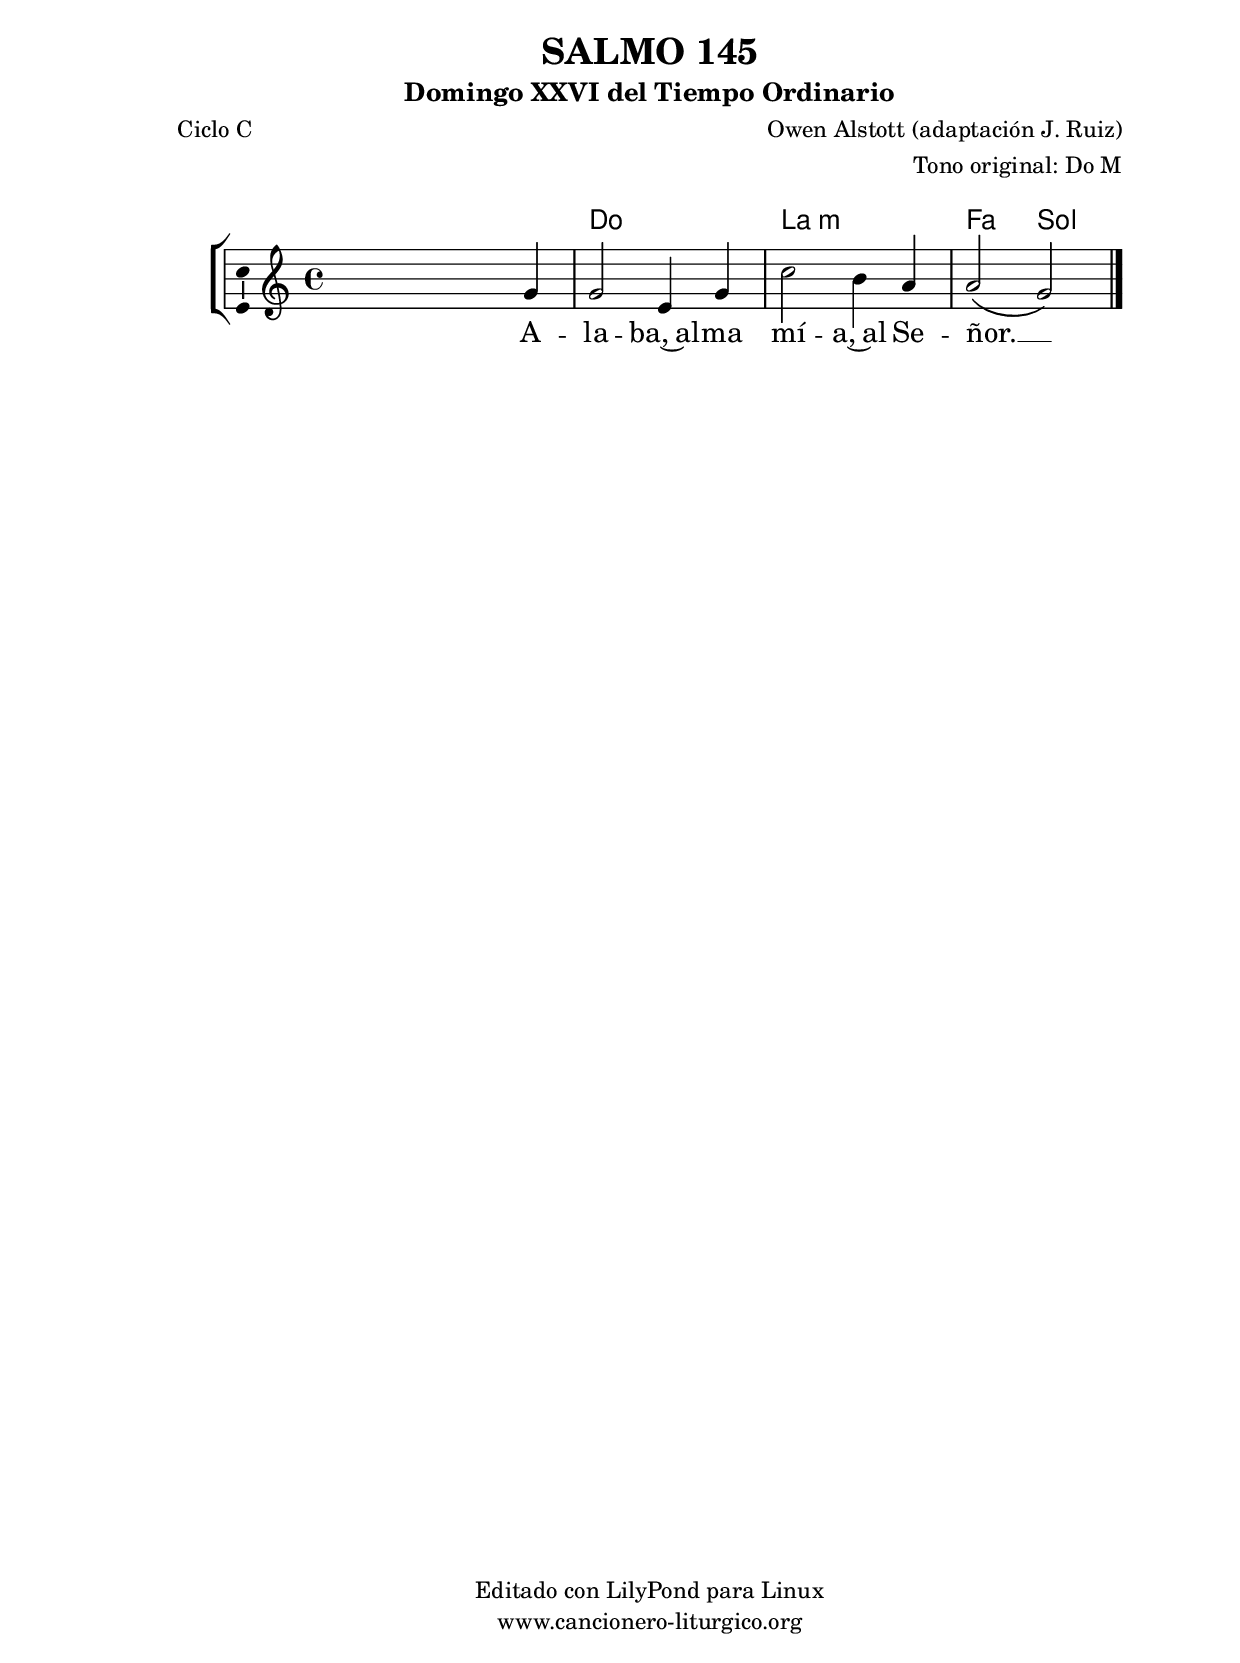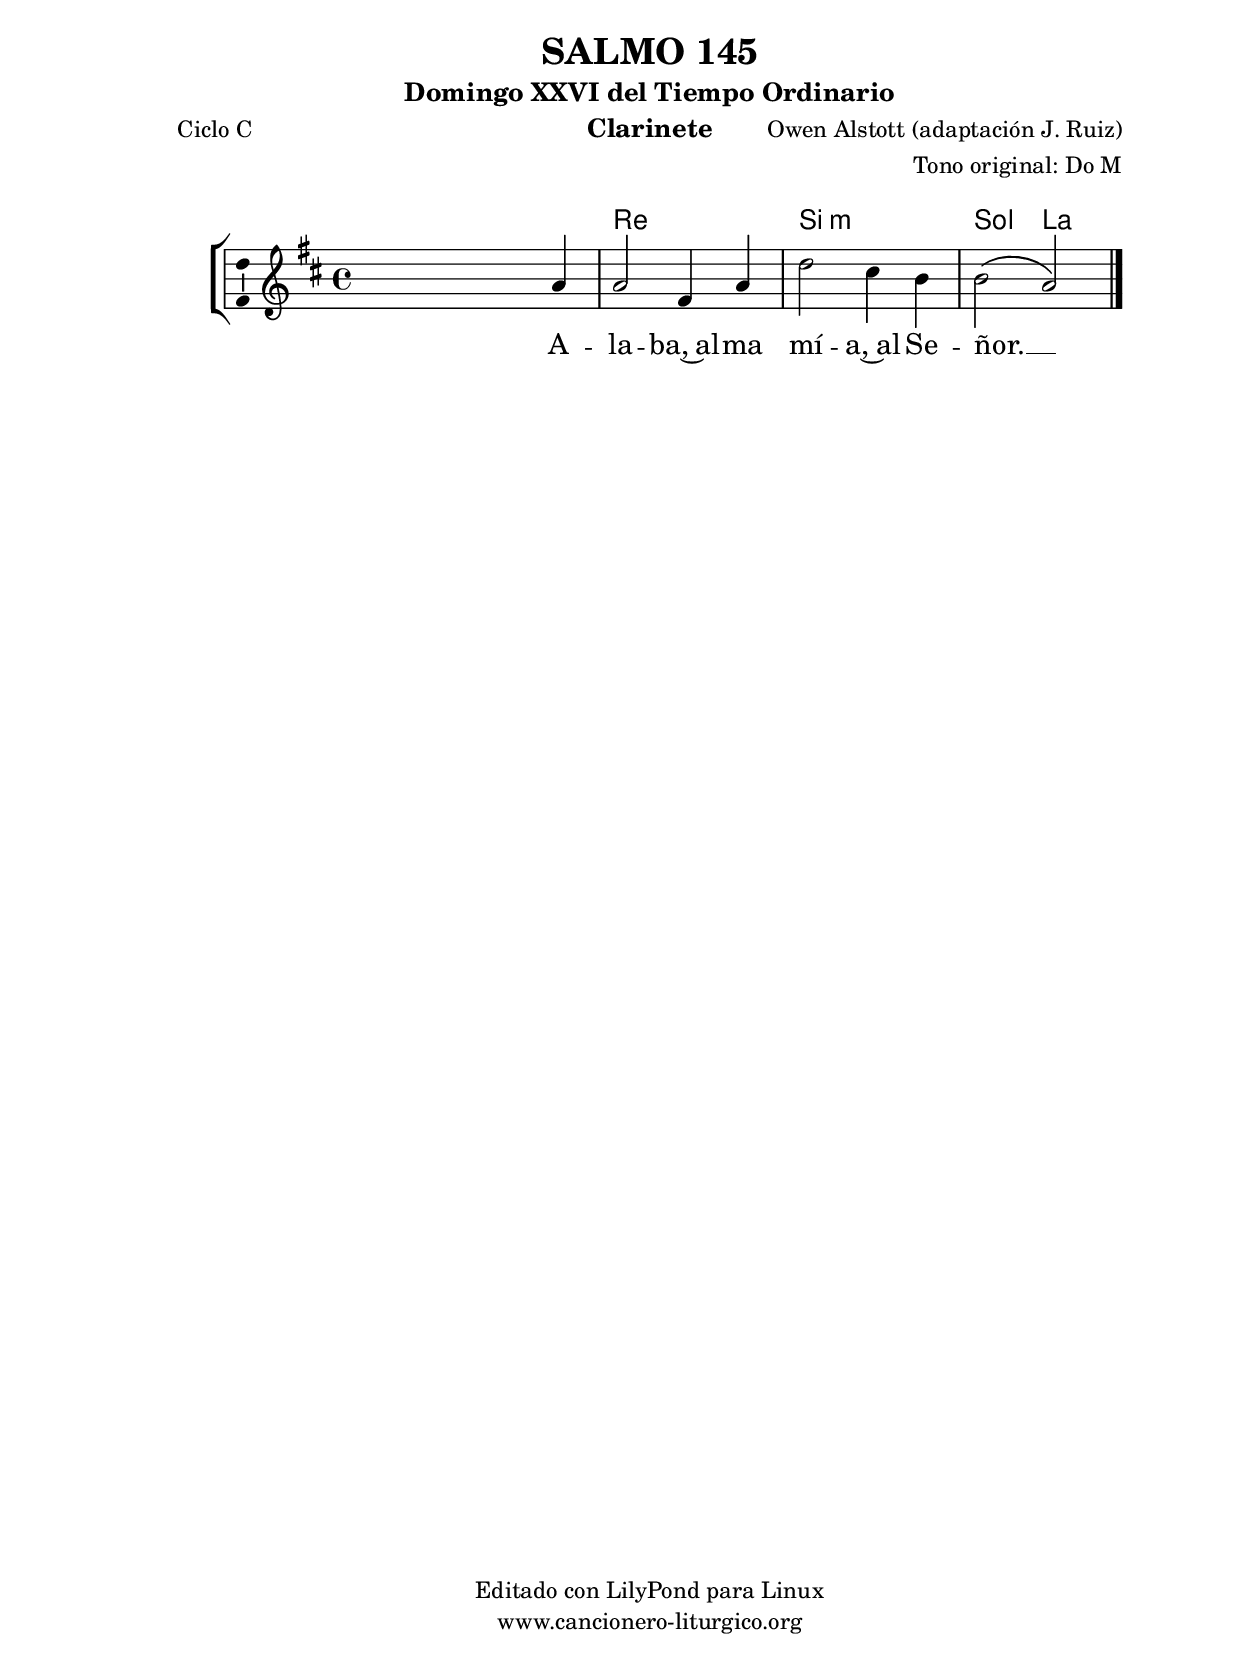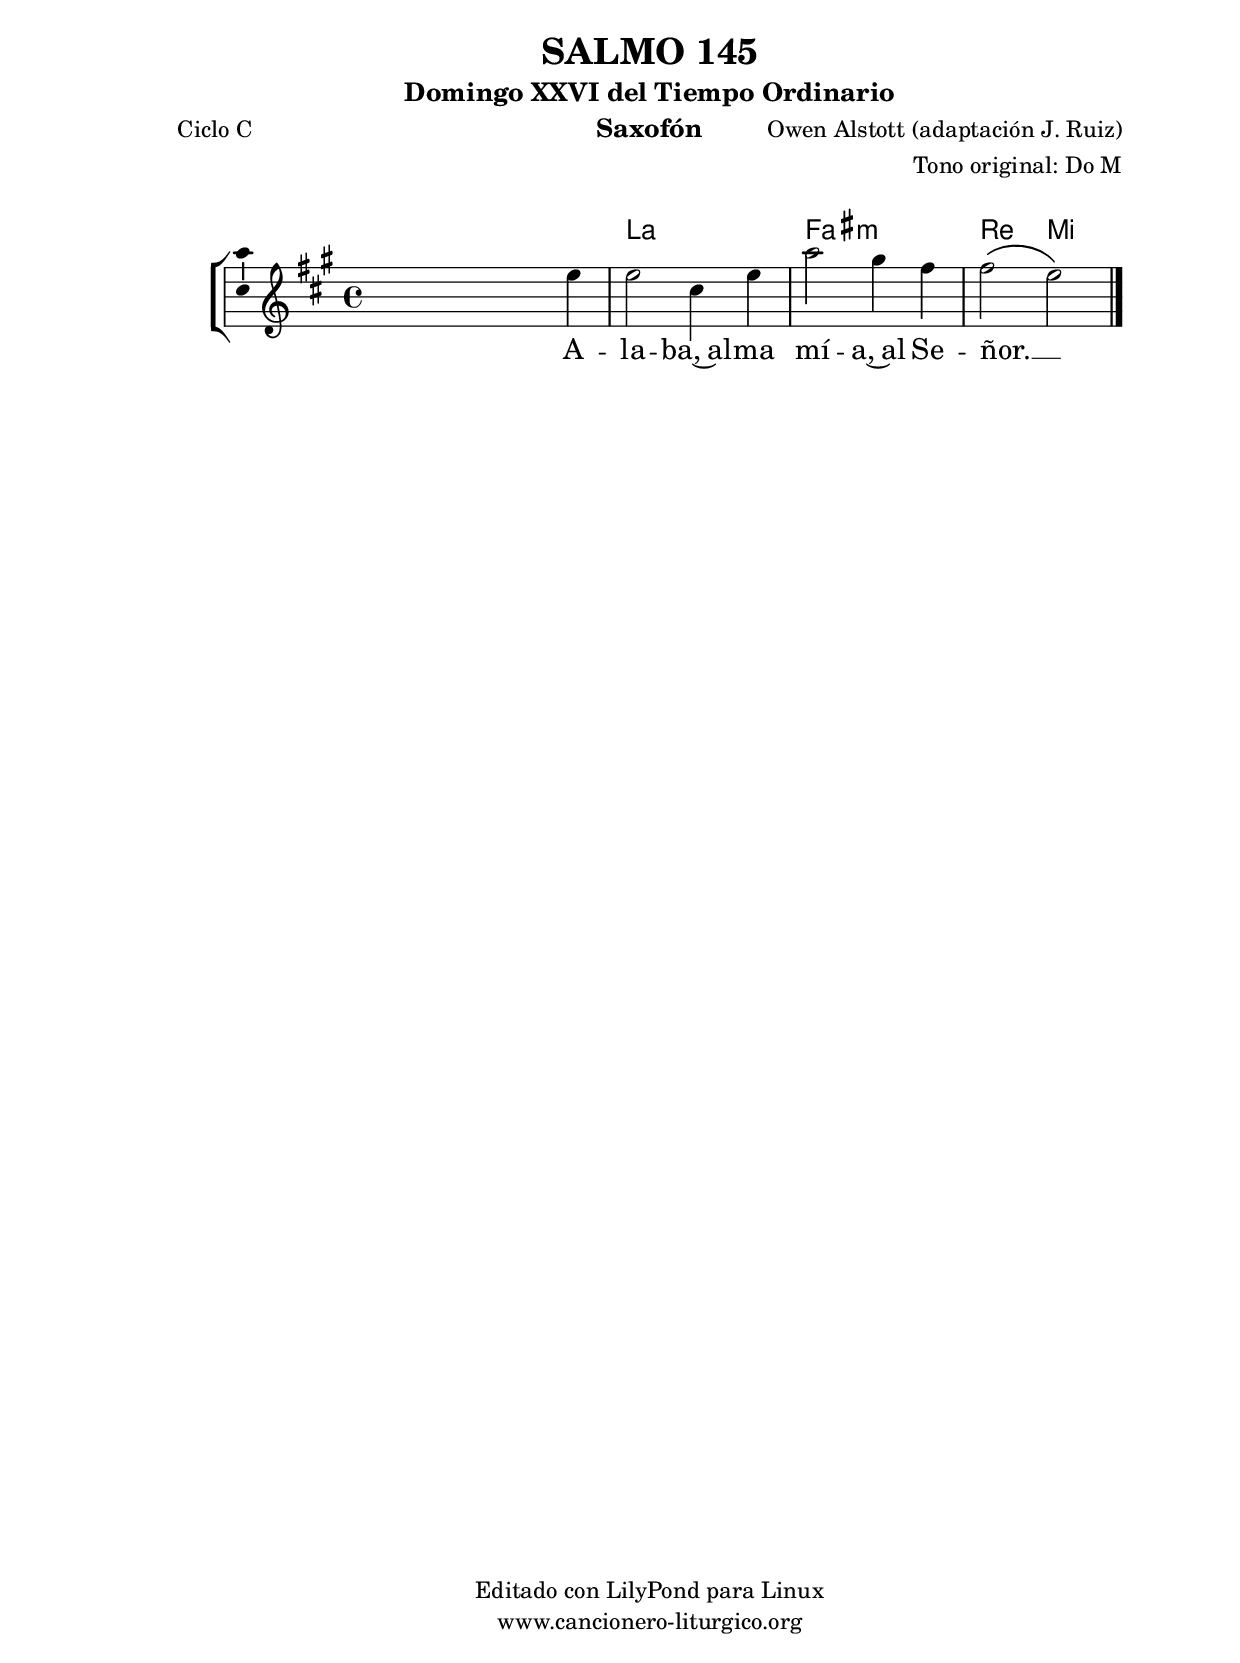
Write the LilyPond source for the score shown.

%
%para convertir .midi en .wav:
%timidity filename.midi -Ow -o finename.wav
%
%
%Para convertir de .wav a .mp3:
%lame -h -m j filename.wav
%
%
%para escuchar el midi:
%timidity nombrefichero.midi
%


%versión de lilypond para la que se ha escrito esta partitura:
\version "2.16.0"

	%Tamaño papel
	#(set-default-paper-size "a4")
	%Tamaño partitura
	#(set-global-staff-size 20)
	%No responde al pulsar sobre una nota
	#(ly:set-option 'point-and-click #f)

%parámetros del encabezamiento:
\header {
	title = "SALMO 145"
	subtitle = "Domingo XXVI del Tiempo Ordinario"
	composer = "Owen Alstott (adaptación J. Ruiz)"
	poet = "Ciclo C"
	meter = ""
	arranger = "Tono original: Do M"
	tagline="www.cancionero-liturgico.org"
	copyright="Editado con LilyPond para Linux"
	}

%parámetros asociados al papel:
\paper  {
	oddHeaderMarkup = \markup {\fill-line { \on-the-fly #not-first-page \fromproperty #'header:title \on-the-fly #not-first-page \fromproperty #'header:composer }}
	evenHeaderMarkup = \markup {\fill-line { \fromproperty #'header:composer \fromproperty #'header:title }}
	#(set-paper-size "a4")
	print-page-number = ##f
	first-page-number = 1
	print-first-page-number = ##f
%	head-separation = 3.0 \cm
	top-margin = 2.0 \cm
	bottom-margin = 0.5\cm
%%%	bottom-margin = -1.0\cm
	left-margin = 3.0 \cm
	line-width = 16.0 \cm 
	indent = 8\mm
	interscoreline = 2.\mm
	between-system-space = 15\mm
%	para que las partituras no llenen la hoja:
	ragged-bottom = ##t
%	idem para la última hoja:
	ragged-last-bottom = ##f
%	para que las partituras llenen el ancho del papel:
	ragged-last = ##f
	after-title-space = 2.5 \cm
%page-count=1
%system-count=8

	%Flexible Vertical Spacing
%	markup-markup-spacing =
%	#'((basic-distance . 15) (minimum-distance . 15) (padding . 3))
	markup-system-spacing =
	#'((basic-distance . 15) (minimum-distance . 15) (padding . 3))
	system-system-spacing =
	#'((basic-distance . 15) (minimum-distance . 15) (padding . 3))
	score-system-spacing =
	#'((basic-distance . 15) (minimum-distance . 15) (padding . 5))
%	top-system-spacing = % header
%	#'((basic-distance . 8) (minimum-distance . 0) (padding . 3))
%	top-markup-spacing =
%	#'((basic-distance . 20) (minimum-distance . 20) (padding . 3))
	last-bottom-spacing = % footer
	#'((basic-distance . 5) (minimum-distance . 5) (padding . 3))
%	score-markup-spacing =
%	#'((basic-distance . 16) (minimum-distance . 13) (padding . 3))

	}


%parámetros que afectan a toda la partitura:
global =  {
	%clave de sol (G):
	\clef G
	%armadura:
%	\transpose e f
	\key c \major
	\tempo 4=100
	\set Score.tempoHideNote = ##t
	}


acordes = {
	\italianChords
	\chordmode {
%	\transpose e f
{

s1 c1 a:m f2 g

	}
	}
}

melodia = 
%	\transpose e f
{
	\relative c''{

\time 4/4

s2. g4
g2 e4 g
c2 b4 a
a2 \(g\)

	\bar "|."
	}
	}


texto = \lyricmode {
A -- la -- ba,~al -- ma mí -- a,~al Se -- ñor. __ _
	}


acordesStaff = \context ChordNames = acordesStaff <<
	\set chordChanges = ##t
	\acordes
	>>


vozStaff = \context Voice = vozStaff
\with {\consists "Ambitus_engraver"}
<<
%	\set Staff.instrumentName = ""
%	\set Staff.shortInstrumentName = ""
%	\set Staff.midiInstrument = #"clarinet"
%	\set Staff.midiInstrument = #"cello"
%	\set Staff.midiInstrument = #"flute"
	\set Staff.midiInstrument = #"electric guitar (jazz)"
%	\set Staff.midiInstrument = #"english horn"
%	\set Staff.midiInstrument = #"violin"
%	\set Staff.midiInstrument = #"glockenspiel"
	\set Staff.midiMinimumVolume = #0.7
	\set Staff.midiMaximumVolume = #0.9
	\global
	\melodia
	>>


textoStaff = \context Lyrics = textoStaff <<
	\lyricsto vozStaff \texto
	>>

\book {
	\score {
		\context ChoirStaff {
			\override StaffGroup.SystemStartBracket #'collapse-height = #1
			\override Score.SystemStartBar #'collapse-height = #1
			<<
			\acordesStaff
			\vozStaff
			\textoStaff
			>>
			}
		\layout {
	    		\context {
				\Lyrics
				\override LyricText #'font-size = #2
				}
	   		 \context {
				\Score
				%fontSize = #3
				\override StaffSymbol #'staff-space = #(magstep +3)
				%\override Beam #'thickness = #0.55
				%\override SpacingSpanner #'spacing-increment = #1.0
				%\override Slur #'height-limit = #1.5
				}
			}
		}
	\score {
		\unfoldRepeats
		\context ChoirStaff {
			<<
			\acordesStaff
			\vozStaff
			>>
			}
		\midi {
	  		\context {
	  			\Score
				tempoWholesPerMinute = #(ly:make-moment 70 4)
				}
			}
		}
	}

%Partitura para clarinete
#(define output-suffix "C")
\book {
	\header{
		instrument = "Clarinete"
		}
	\score {
		\context ChoirStaff {
			\override StaffGroup.SystemStartBracket #'collapse-height = #1
			\override Score.SystemStartBar #'collapse-height = #1
\transpose c d
			<<
			\acordesStaff
			\vozStaff
			\textoStaff
			>>
			}
		\layout {
	    		\context {
				\Lyrics
				\override LyricText #'font-size = #2
				}
	   		 \context {
				\Score
				%fontSize = #3
				\override StaffSymbol #'staff-space = #(magstep +3)
				%\override Beam #'thickness = #0.55
				%\override SpacingSpanner #'spacing-increment = #1.0
				%\override Slur #'height-limit = #1.5
				}
			}
		}
	}

%Partitura para saxofón
#(define output-suffix "S")
\book {
	\header{
		instrument = "Saxofón"
		}
	\score {
		\context ChoirStaff {
			\override StaffGroup.SystemStartBracket #'collapse-height = #1
			\override Score.SystemStartBar #'collapse-height = #1
\transpose c a
			<<
			\acordesStaff
			\vozStaff
			\textoStaff
			>>
			}
		\layout {
	    		\context {
				\Lyrics
				\override LyricText #'font-size = #2
				}
	   		 \context {
				\Score
				%fontSize = #3
				\override StaffSymbol #'staff-space = #(magstep +3)
				%\override Beam #'thickness = #0.55
				%\override SpacingSpanner #'spacing-increment = #1.0
				%\override Slur #'height-limit = #1.5
				}
			}
		}
	}

